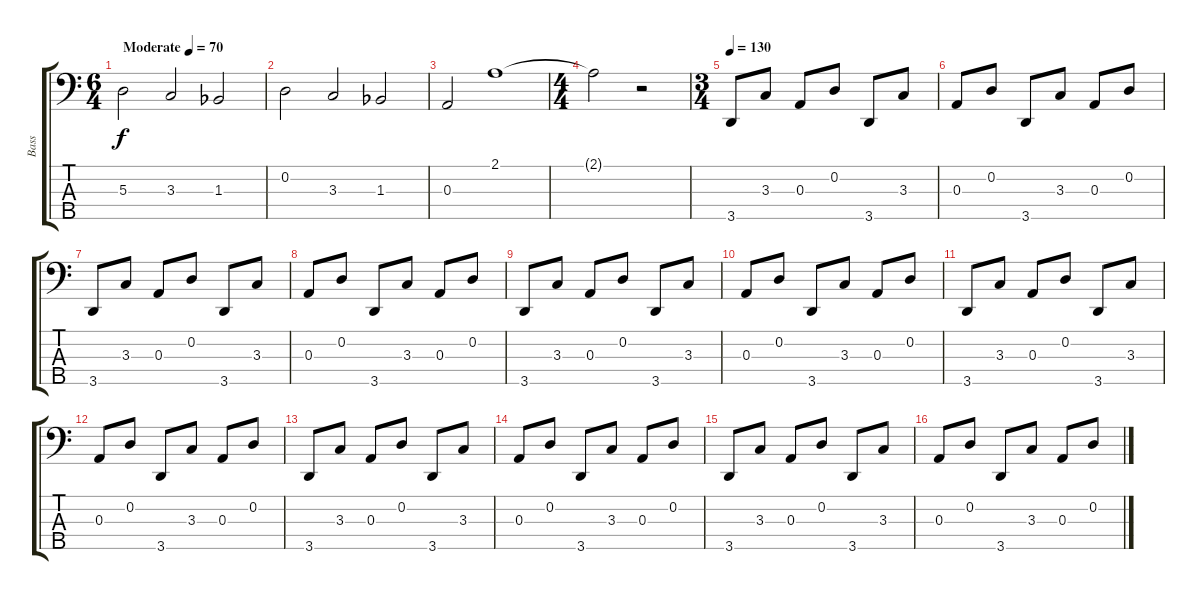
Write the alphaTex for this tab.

\track ("Bass" "Bass") {instrument electricbassfinger}
\staff {score tabs}
\tuning (G2 D2 A1 E1 B0) {hide}
\ts (6 4)
\tempo (70 "Moderate")
\clef f4
\ks c
5.3.2{dy f instrument electricbassfinger} 3.3.2 1.3{acc b}.2 |
0.2.2 3.3.2 1.3{acc b}.2 |
0.3.2 2.1.1 |
\ts (4 4)
2.1{t}.2 r.2 |
\ts (3 4)
\tempo 130
3.5.8 3.3.8 0.3.8 0.2.8 3.5.8 3.3.8 |
0.3.8 0.2.8 3.5.8 3.3.8 0.3.8 0.2.8 |
3.5.8 3.3.8 0.3.8 0.2.8 3.5.8 3.3.8 |
0.3.8 0.2.8 3.5.8 3.3.8 0.3.8 0.2.8 |
3.5.8 3.3.8 0.3.8 0.2.8 3.5.8 3.3.8 |
0.3.8 0.2.8 3.5.8 3.3.8 0.3.8 0.2.8 |
3.5.8 3.3.8 0.3.8 0.2.8 3.5.8 3.3.8 |
0.3.8 0.2.8 3.5.8 3.3.8 0.3.8 0.2.8 |
3.5.8 3.3.8 0.3.8 0.2.8 3.5.8 3.3.8 |
0.3.8 0.2.8 3.5.8 3.3.8 0.3.8 0.2.8 |
3.5.8 3.3.8 0.3.8 0.2.8 3.5.8 3.3.8 |
0.3.8 0.2.8 3.5.8 3.3.8 0.3.8 0.2.8
